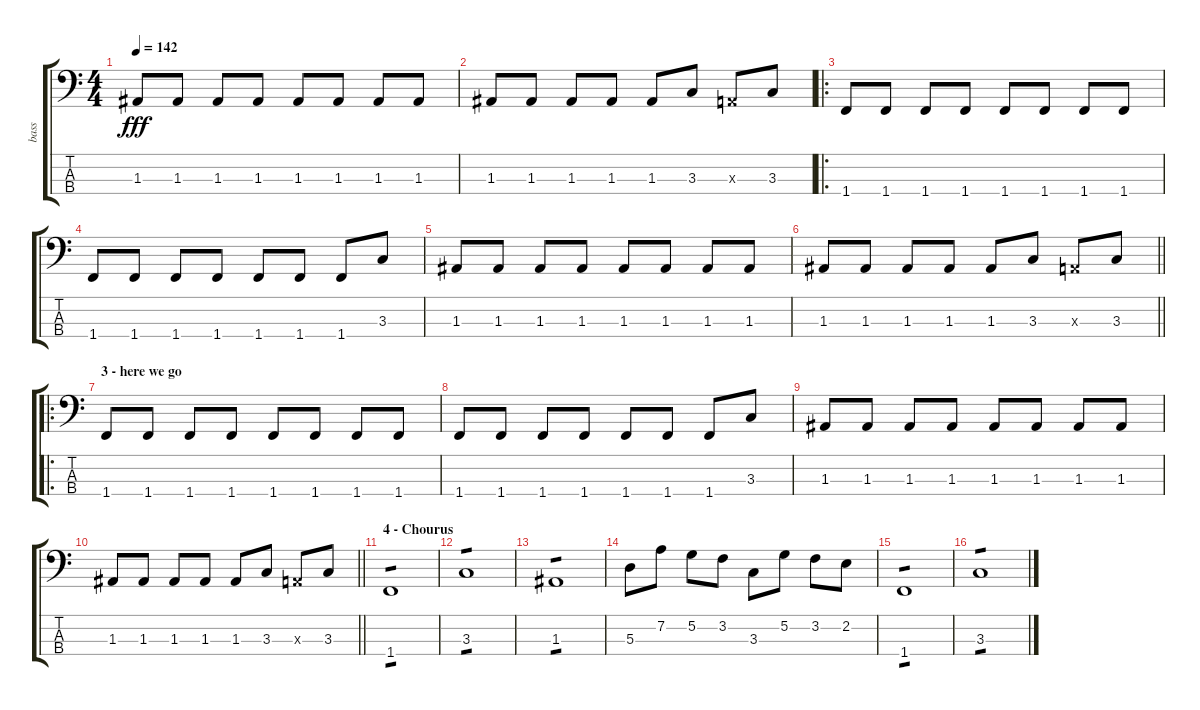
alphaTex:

\track ("bass" "bass") {instrument electricbassfinger}
\staff {score tabs}
\tuning (G2 D2 A1 E1) {hide}
\ts (4 4)
\tempo 142
\clef f4
\ks c
1.3.8{dy fff} 1.3.8 1.3.8 1.3.8 1.3.8 1.3.8 1.3.8 1.3.8 |
1.3.8 1.3.8 1.3.8 1.3.8 1.3.8 3.3.8 0.3{x}.8 3.3.8 |
\ro
1.4.8 1.4.8 1.4.8 1.4.8 1.4.8 1.4.8 1.4.8 1.4.8 |
1.4.8 1.4.8 1.4.8 1.4.8 1.4.8 1.4.8 1.4.8 3.3.8 |
1.3.8 1.3.8 1.3.8 1.3.8 1.3.8 1.3.8 1.3.8 1.3.8 |
\barLineRight lightlight
1.3.8 1.3.8 1.3.8 1.3.8 1.3.8 3.3.8 0.3{x}.8 3.3.8 |
\ro
\section ("" "3 - here we go")
1.4.8 1.4.8 1.4.8 1.4.8 1.4.8 1.4.8 1.4.8 1.4.8 |
1.4.8 1.4.8 1.4.8 1.4.8 1.4.8 1.4.8 1.4.8 3.3.8 |
1.3.8 1.3.8 1.3.8 1.3.8 1.3.8 1.3.8 1.3.8 1.3.8 |
\barLineRight lightlight
1.3.8 1.3.8 1.3.8 1.3.8 1.3.8 3.3.8 0.3{x}.8 3.3.8 |
\section ("" "4 - Chourus")
1.4.1{tp 1} |
3.3.1{tp 1} |
1.3.1{tp 1} |
5.3.8 7.2.8 5.2.8 3.2.8 3.3.8 5.2.8 3.2.8 2.2.8 |
1.4.1{tp 1} |
3.3.1{tp 1}
